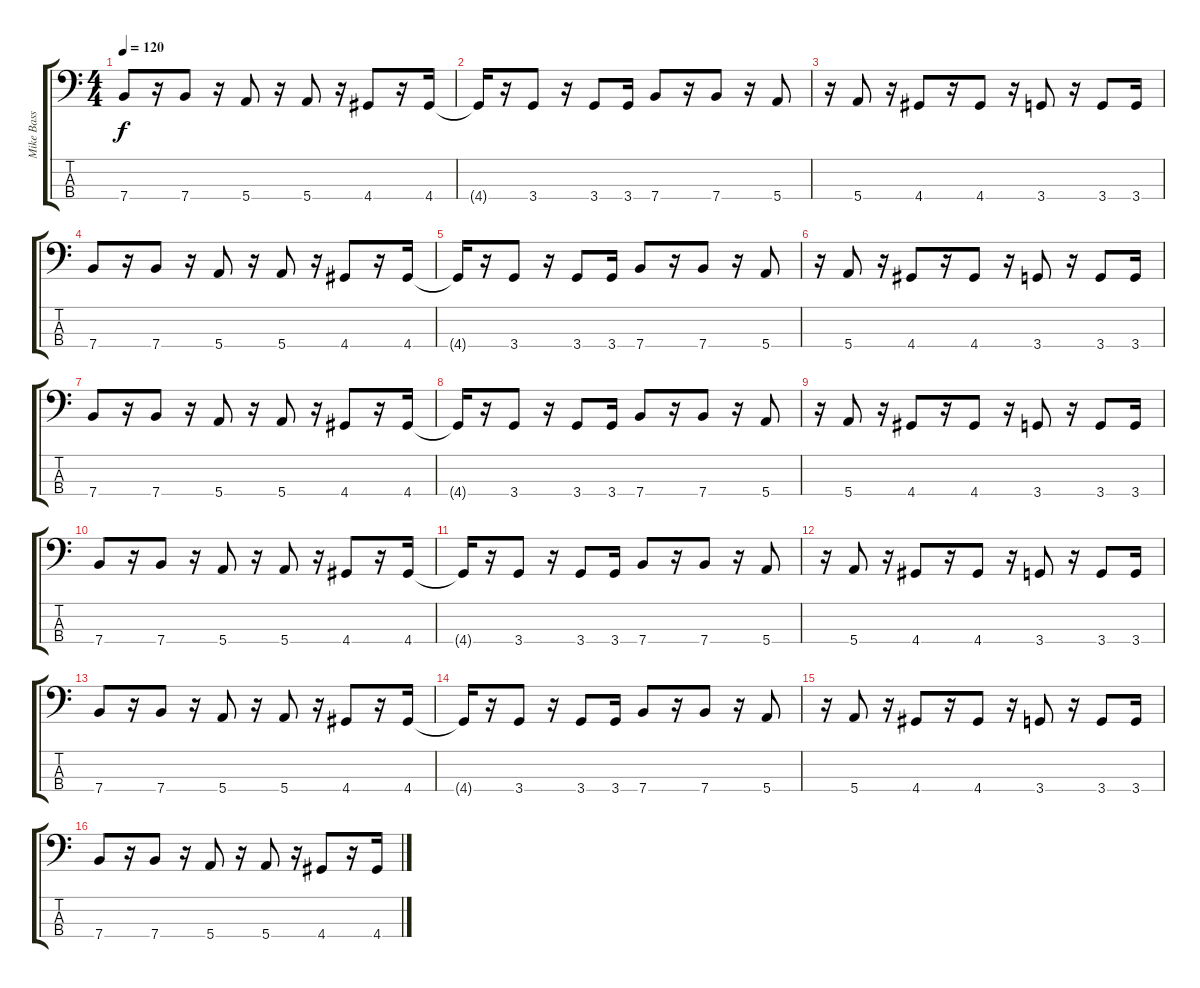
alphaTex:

\track ("Mike Bass Right Bass" "Mike Bass ") {instrument electricbasspick}
\staff {score tabs}
\tuning (G2 D2 A1 E1) {hide}
\ts (4 4)
\tempo 120
\clef f4
\ks c
7.4.8{dy f instrument electricbasspick} r.16 7.4.8 r.16 5.4.8 r.16 5.4.8 r.16 4.4.8 r.16 4.4.16 |
4.4{t}.16 r.16 3.4.8 r.16 3.4.8 3.4.16 7.4.8 r.16 7.4.8 r.16 5.4.8 |
r.16 5.4.8 r.16 4.4.8 r.16 4.4.8 r.16 3.4.8 r.16 3.4.8 3.4.16 |
7.4.8 r.16 7.4.8 r.16 5.4.8 r.16 5.4.8 r.16 4.4.8 r.16 4.4.16 |
4.4{t}.16 r.16 3.4.8 r.16 3.4.8 3.4.16 7.4.8 r.16 7.4.8 r.16 5.4.8 |
r.16 5.4.8 r.16 4.4.8 r.16 4.4.8 r.16 3.4.8 r.16 3.4.8 3.4.16 |
7.4.8 r.16 7.4.8 r.16 5.4.8 r.16 5.4.8 r.16 4.4.8 r.16 4.4.16 |
4.4{t}.16 r.16 3.4.8 r.16 3.4.8 3.4.16 7.4.8 r.16 7.4.8 r.16 5.4.8 |
r.16 5.4.8 r.16 4.4.8 r.16 4.4.8 r.16 3.4.8 r.16 3.4.8 3.4.16 |
7.4.8 r.16 7.4.8 r.16 5.4.8 r.16 5.4.8 r.16 4.4.8 r.16 4.4.16 |
4.4{t}.16 r.16 3.4.8 r.16 3.4.8 3.4.16 7.4.8 r.16 7.4.8 r.16 5.4.8 |
r.16 5.4.8 r.16 4.4.8 r.16 4.4.8 r.16 3.4.8 r.16 3.4.8 3.4.16 |
7.4.8 r.16 7.4.8 r.16 5.4.8 r.16 5.4.8 r.16 4.4.8 r.16 4.4.16 |
4.4{t}.16 r.16 3.4.8 r.16 3.4.8 3.4.16 7.4.8 r.16 7.4.8 r.16 5.4.8 |
r.16 5.4.8 r.16 4.4.8 r.16 4.4.8 r.16 3.4.8 r.16 3.4.8 3.4.16 |
7.4.8 r.16 7.4.8 r.16 5.4.8 r.16 5.4.8 r.16 4.4.8 r.16 4.4.16
